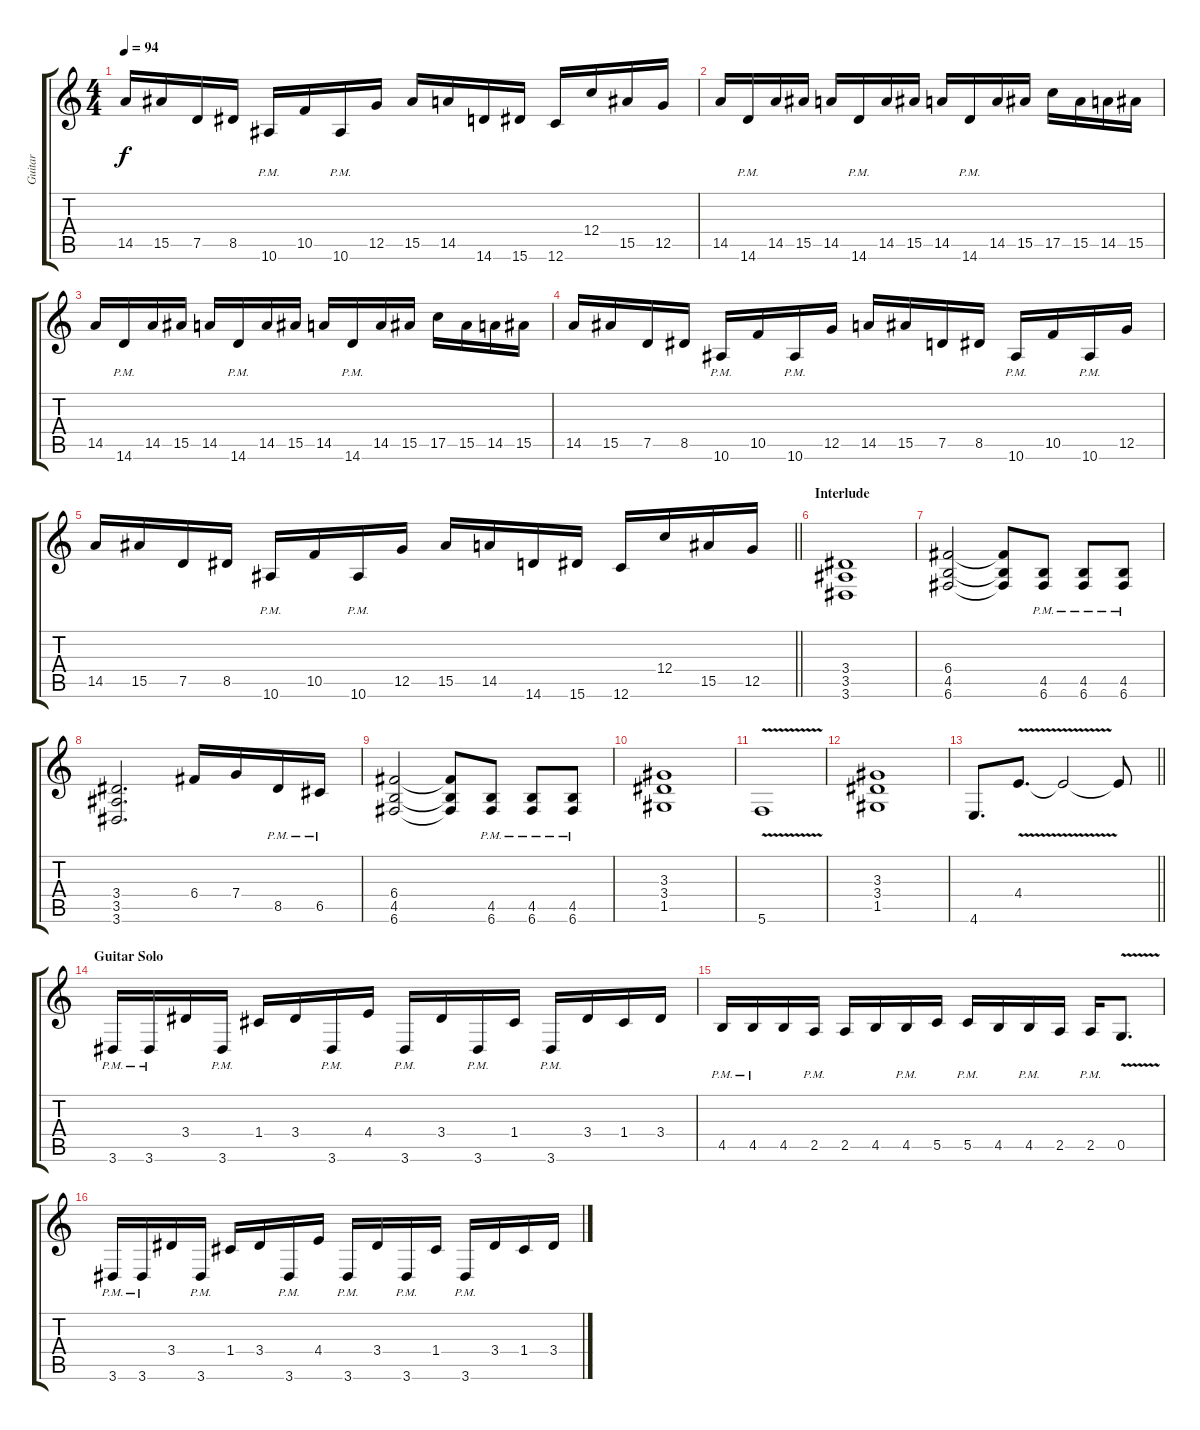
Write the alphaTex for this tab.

\track ("Guitar" "Guitar") {instrument distortionguitar}
\staff {score tabs}
\tuning (D4 A3 F3 C3 G2 C2) {hide}
\ts (4 4)
\tempo 94
\clef g2
\ks c
14.5.16{dy f} 15.5.16 7.5.16 8.5.16 10.6{pm}.16 10.5.16 10.6{pm}.16 12.5.16 15.5.16 14.5.16 14.6.16 15.6.16 12.6.16 12.4.16 15.5.16 12.5.16 |
14.5.16 14.6{pm}.16 14.5.16 15.5.16 14.5.16 14.6{pm}.16 14.5.16 15.5.16 14.5.16 14.6{pm}.16 14.5.16 15.5.16 17.5.16 15.5.16 14.5.16 15.5.16 |
14.5.16 14.6{pm}.16 14.5.16 15.5.16 14.5.16 14.6{pm}.16 14.5.16 15.5.16 14.5.16 14.6{pm}.16 14.5.16 15.5.16 17.5.16 15.5.16 14.5.16 15.5.16 |
14.5.16 15.5.16 7.5.16 8.5.16 10.6{pm}.16 10.5.16 10.6{pm}.16 12.5.16 14.5.16 15.5.16 7.5.16 8.5.16 10.6{pm}.16 10.5.16 10.6{pm}.16 12.5.16 |
\barLineRight lightlight
14.5.16 15.5.16 7.5.16 8.5.16 10.6{pm}.16 10.5.16 10.6{pm}.16 12.5.16 15.5.16 14.5.16 14.6.16 15.6.16 12.6.16 12.4.16 15.5.16 12.5.16 |
\section ("" "Interlude")
(3.4 3.5 3.6).1 |
(6.4 4.5 6.6).2 (6.4{t} 4.5{t} 6.6{t}).8 (4.5{pm} 6.6{pm}).8 (4.5{pm} 6.6{pm}).8 (4.5{pm} 6.6{pm}).8 |
(3.4 3.5 3.6).2{d} 6.4.16 7.4.16 8.5{pm}.16 6.5{pm}.16 |
(6.4 4.5 6.6).2 (6.4{t} 4.5{t} 6.6{t}).8 (4.5{pm} 6.6{pm}).8 (4.5{pm} 6.6{pm}).8 (4.5{pm} 6.6{pm}).8 |
(3.3 3.4 1.5).1 |
5.6{v}.1 |
(3.3 3.4 1.5).1 |
\barLineRight lightlight
4.6.8{d} 4.4{v}.8{d} 4.4{t}.2 4.4{t}.8 |
\section ("" "Guitar Solo")
3.6{pm}.16 3.6{pm}.16 3.4.16 3.6{pm}.16 1.4.16 3.4.16 3.6{pm}.16 4.4.16 3.6{pm}.16 3.4.16 3.6{pm}.16 1.4.16 3.6{pm}.16 3.4.16 1.4.16 3.4.16 |
4.5{pm}.16 4.5{pm}.16 4.5.16 2.5{pm}.16 2.5.16 4.5.16 4.5{pm}.16 5.5.16 5.5{pm}.16 4.5.16 4.5{pm}.16 2.5.16 2.5{pm}.16 0.5{v}.8{d} |
3.6{pm}.16 3.6{pm}.16 3.4.16 3.6{pm}.16 1.4.16 3.4.16 3.6{pm}.16 4.4.16 3.6{pm}.16 3.4.16 3.6{pm}.16 1.4.16 3.6{pm}.16 3.4.16 1.4.16 3.4.16
